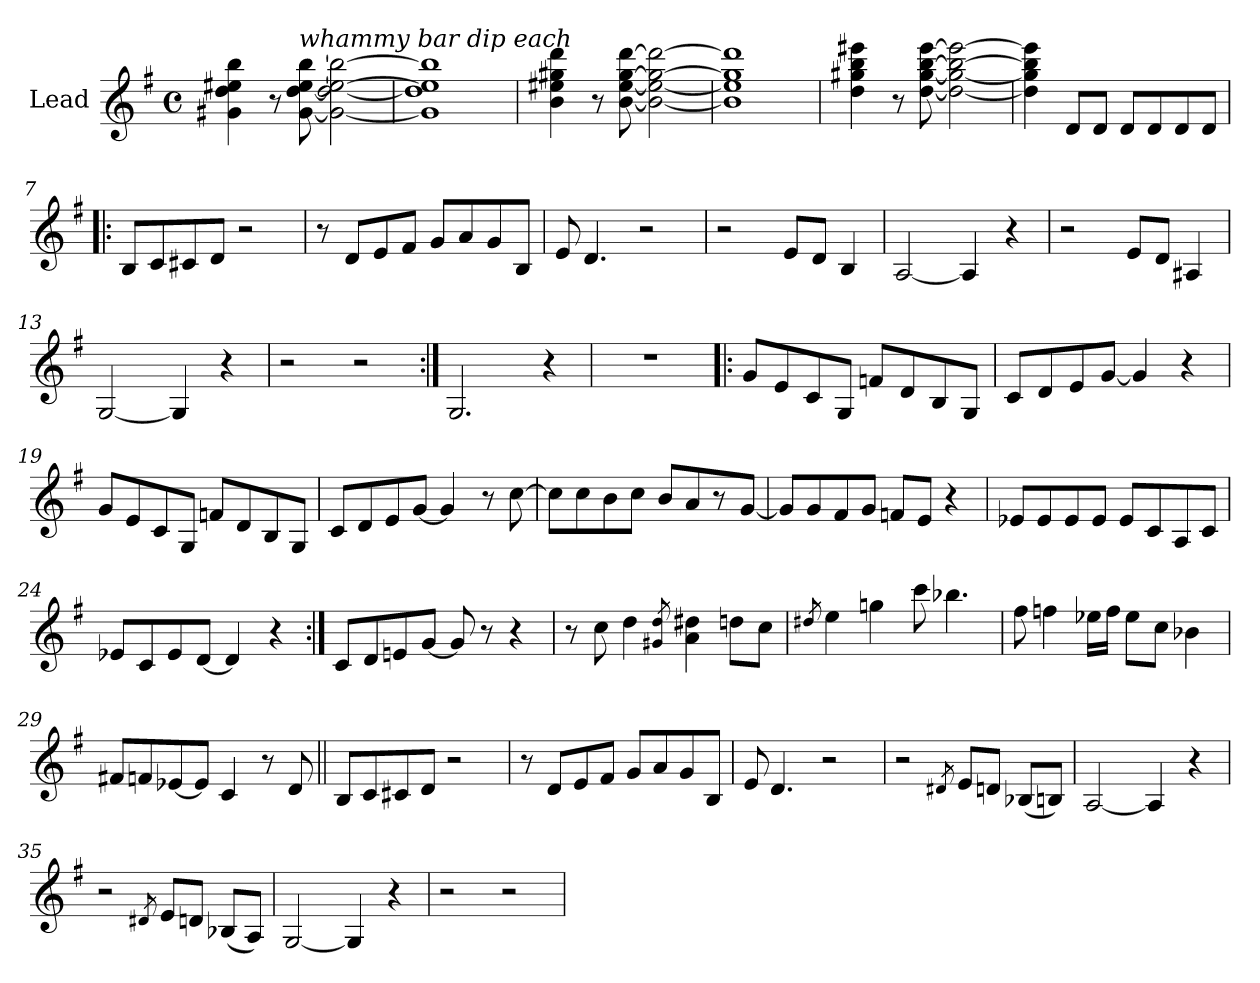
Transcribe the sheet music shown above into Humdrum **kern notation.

**kern
*part1
*staff1
*I"Lead
!!LO:PB:g=z
*clefG2
*ITrd7c12
*k[f#]
*G:
*M4/4
*met(c)
*MM135
=1
4G#Xi\ 4di 4e#Xi 4bi
8r
!LO:TX:a:i:t=whammy bar dip each
[<8G#i\ [<8di [>8e#i [>8bi
2G#i\_< 2di_< 2e#i_> 2bi_>
=2
1G#i] 1di] 1e#i] 1bi]
=3
4Bi\ 4e#Xi 4g#Xi 4ddi
8r
[<8Bi\ [<8e#i [>8g#i [>8ddi
2Bi\_< 2e#i_< 2g#i_> 2ddi_>
=4
1Bi] 1e#i] 1g#i] 1ddi]
=5
4di\ 4g#Xi 4bi 4ee#Xi
8r
[<8di\ [<8g#i [>8bi [>8ee#i
2di\_< 2g#i_< 2bi_> 2ee#i_>
=6
4di\] 4g#i] 4bi] 4ee#i]
8Di/L
8Di/J
8Di/L
8Di/
8Di/
8Di/J
!!LO:LB:g=z
=7!|:
8BBi/L
8Ci/
8C#Xi/
8Di/J
2r
=8
8r
8Di/L
8Ei/
8F#i/J
8Gi/L
8Ai/
8Gi/
8BBi/J
=9
8Ei/
4.Di/
2r
=10
2r
8Ei/L
8Di/J
4BBi/
!!LO:LB:g=z
=11
[<2AAi/
4AAi/]
4r
=12
2r
8Ei/L
8Di/J
4AA#Xi/
=13
[<2GGi/
4GGi/]
4r
=14
2r
2r
=15:|!
2.GGi/
4r
=16
1r
!!LO:LB:g=z
=17!|:
8Gi/L
8Ei/
8Ci/
8GGi/J
8Fni/L
8Di/
8BBi/
8GGi/J
=18
8Ci/L
8Di/
8Ei/
[<8Gi/J
4Gi/]
4r
=19
8Gi/L
8Ei/
8Ci/
8GGi/J
8Fni/L
8Di/
8BBi/
8GGi/J
!!LO:LB:g=z
=20
8Ci/L
8Di/
8Ei/
[<8Gi/J
4Gi/]
8r
[>8ci\
=21
8ci\L]
8ci\
8Bi\
8ci\J
8Bi/L
8Ai/
8r
[<8Gi/J
=22
8Gi/L]
8Gi/
8F#i/
8Gi/J
8Fni/L
8Ei/J
4r
=23
8E-Xi/L
8E-i/
8E-i/
8E-i/J
8E-i/L
8Ci/
8AAi/
8Ci/J
=24
8E-Xi/L
8Ci/
8E-i/
[<8Di/J
4Di/]
4r
!!LO:LB:g=z
=25:|!
8Ci/L
8Di/
8Eni/
[<8Gi/J
8Gi/]
8r
4r
=26
8r
8ci\
4di\
8qG#Xi/ 8qdi
4Ai\ 4d#Xi
8dni\L
8ci\J
=27
8qd#Xi/
4ei\
4gni\
8cci\
4.b-Xi\
=28
8f#i\
4fni\
16e-Xi\LL
16fi\JJ
8e-i\L
8ci\J
4B-Xi\
=29
8F#Xi/L
8Fni/
[<8E-Xi/
8E-i/J]
4Ci/
8r
8Di/
!!LO:LB:g=z
=30||
8BBi/L
8Ci/
8C#Xi/
8Di/J
2r
=31
8r
8Di/L
8Ei/
8F#i/J
8Gi/L
8Ai/
8Gi/
8BBi/J
=32
8Ei/
4.Di/
2r
=33
2r
8qD#Xi/
8Ei/L
8Dni/J
(8BB-Xi/L
8BBni/J)
!!LO:LB:g=z
=34
[<2AAi/
4AAi/]
4r
=35
2r
8qD#Xi/
8Ei/L
8Dni/J
(8BB-Xi/L
8AAi/J)
=36
[<2GGi/
4GGi/]
4r
=37
2r
2r
=
*-
